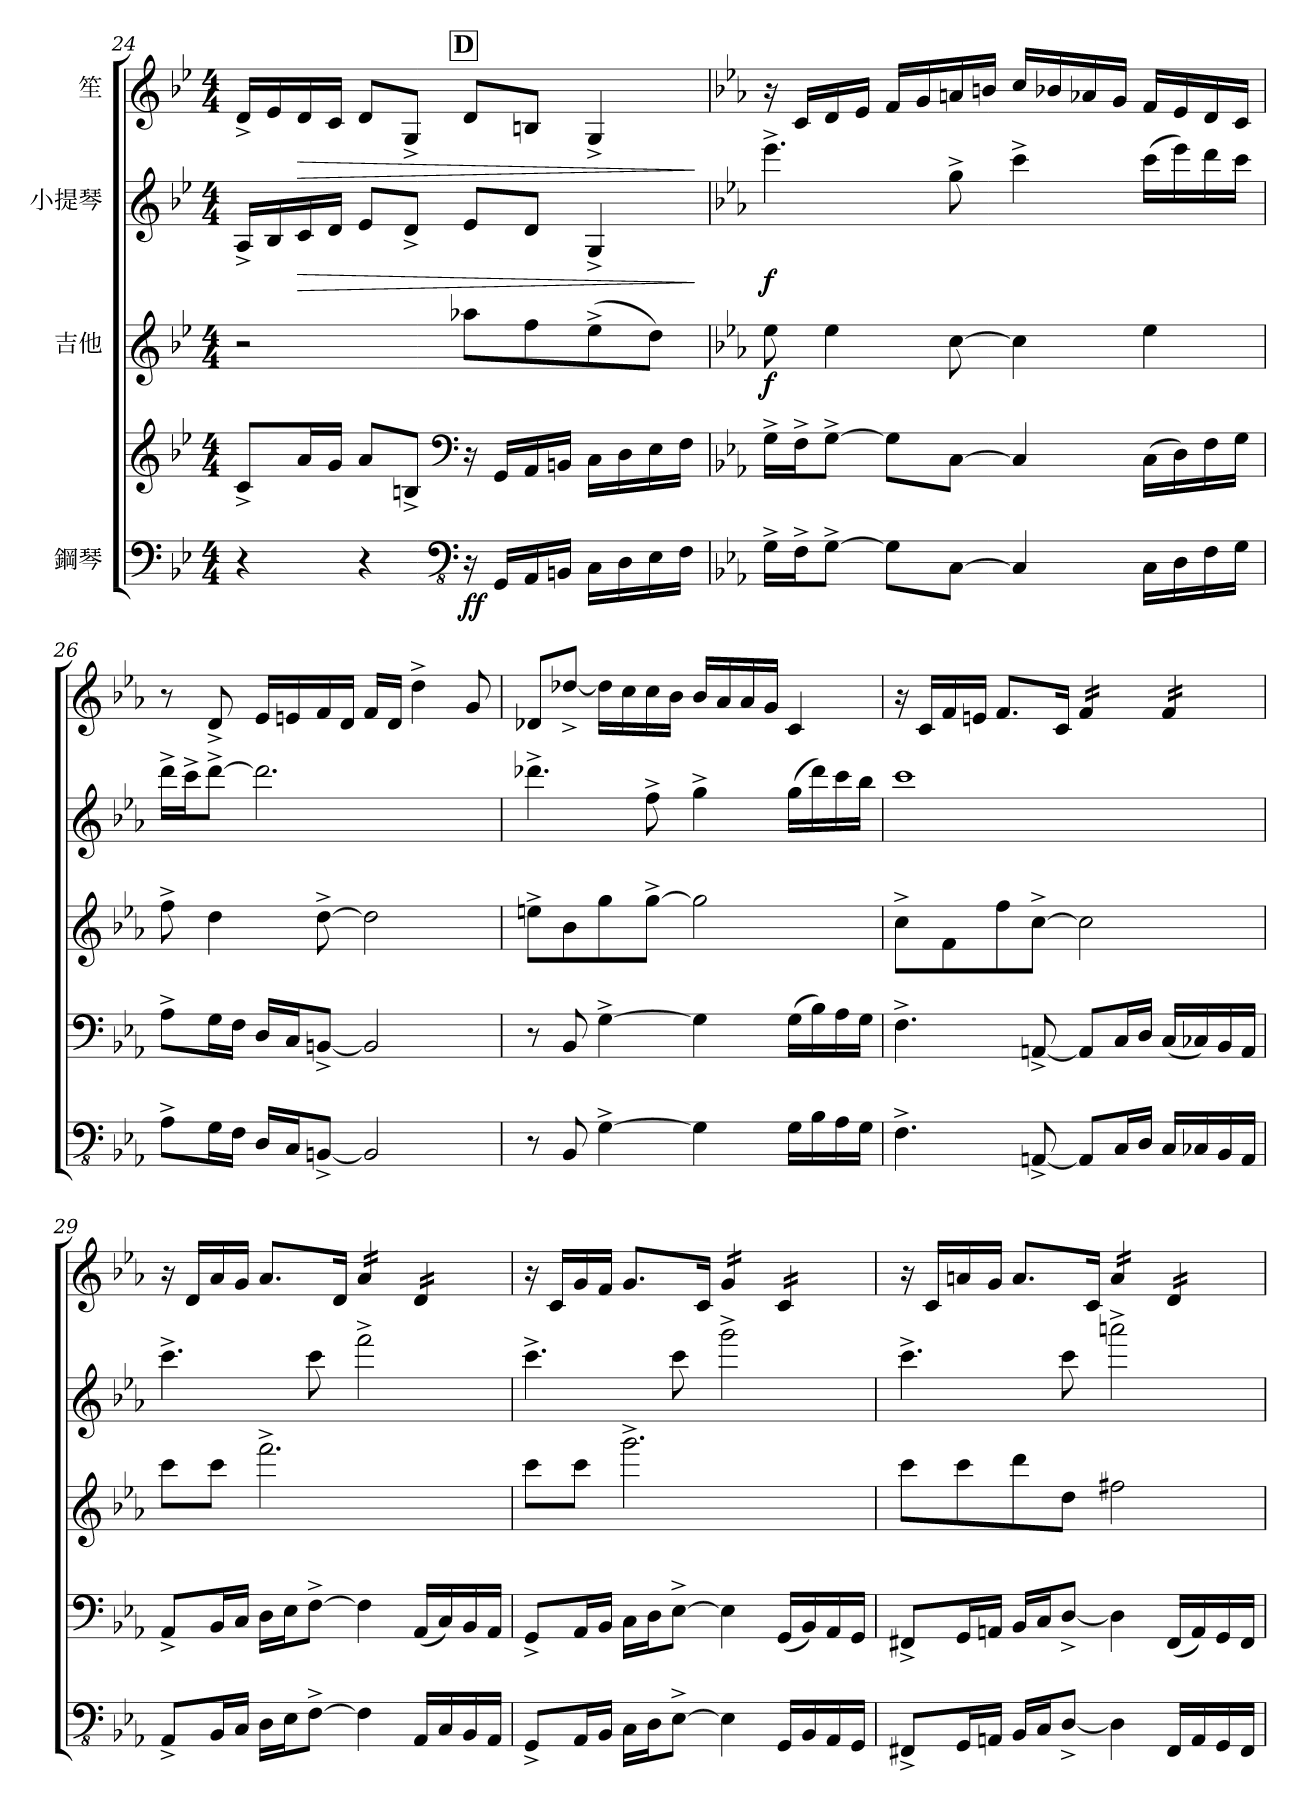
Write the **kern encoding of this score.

**kern	**kern	**dynam	**kern	**dynam	**kern	**dynam	**kern	**dynam
*part4	*part4	*part4	*part3	*part3	*part2	*part2	*part1	*part1
*staff5	*staff4	*staff4/5	*staff3	*staff3	*staff2	*staff2	*staff1	*staff1
*I"鋼琴	*	*	*I"吉他	*	*I"小提琴	*	*I"笙	*
!!LO:LB:g=z
*clefF4	*clefG2	*	*clefG2	*	*clefG2	*	*clefG2	*
*	*	*	*ITrd7c12	*	*	*	*	*
*k[b-e-]	*k[b-e-]	*	*k[b-e-]	*	*k[b-e-]	*	*k[b-e-]	*
*M4/4	*M4/4	*	*M4/4	*	*M4/4	*	*M4/4	*
!!LO:REH:place=s1:a:B:fs=14:t=D:qo=2
=24	=24	=24	=24	=24	=24	=24	=24	=24
4r	8c^/L	.	2r	.	16A^/LL	.	16d^/LL	.
.	.	.	.	.	16B-/	.	16e-/	.
!	!	!	!	!	!	!LO:HP:b	!	!LO:HP:b
.	16a/L	.	.	.	16c/	>	16d/	>
.	16g/JJ	.	.	.	16d/JJ	.	16c/JJ	.
4r	8a/L	.	.	.	8e-/L	.	8d/L	.
.	8Bn^/J	.	.	.	8d^/J	.	8G^/J	.
*clefFv4	*clefF4	*	*	*	*	*	*	*
!	!	!LO:DY:b=2	!	!	!	!	!	!
!	!	!LO:DY:n=1:b	!	!	!	!	!	!
16r	16r	f f	8a-X\L	.	8e-/L	.	8d/L	.
16GGG/LL	16GG/LL	.	.	.	.	.	.	.
16AAA/	16AA/	.	8f\	.	8d/J	.	8Bn/J	.
16BBBn/JJ	16BBn/JJ	.	.	.	.	.	.	.
16CC\LL	16C\LL	.	(>8e-^\	.	4G^/	.	4G^/	.
16DD\	16D\	.	.	.	.	.	.	.
16EE-\	16E-\	.	8d\J)	.	.	.	.	.
16FF\JJ	16F\JJ	.	.	.	.	.	.	.
.	.	.	.	.	.	]	.	]
=25	=25	=25	=25	=25	=25	=25	=25	=25
*k[b-e-a-]	*k[b-e-a-]	*	*k[b-e-a-]	*	*k[b-e-a-]	*	*k[b-e-a-]	*
!	!	!	!	!LO:DY:b	!	!LO:DY:b	!	!
16GG^\LL	16G^\LL	.	8e-\	f	4.eee-^\	f	16r	.
16FF^\J	16F^\J	.	.	.	.	.	16c/LL	.
[8GG^\J	[8G^\J	.	4e-\	.	.	.	16d/	.
.	.	.	.	.	.	.	16e-/JJ	.
8GG\L]	8G\L]	.	.	.	.	.	16f/LL	.
.	.	.	.	.	.	.	16g/	.
[8CC\J	[8C\J	.	[8c\	.	8gg^\	.	16an/	.
.	.	.	.	.	.	.	16bn/JJ	.
4CC/]	4C/]	.	4c\]	.	4ccc^\	.	16cc/LL	.
.	.	.	.	.	.	.	16b-X/	.
.	.	.	.	.	.	.	16a-X/	.
.	.	.	.	.	.	.	16g/JJ	.
16CC\LL	(>16C\LL	.	4e-\	.	(>16ccc\LL	.	16f/LL	.
16DD\	16D\)	.	.	.	16eee-\)	.	16e-/	.
16FF\	16F\	.	.	.	16ddd\	.	16d/	.
16GG\JJ	16G\JJ	.	.	.	16ccc\JJ	.	16c/JJ	.
=26	=26	=26	=26	=26	=26	=26	=26	=26
8AA-^\L	8A-^\L	.	8f^\	.	16ddd^\LL	.	8r	.
.	.	.	.	.	16ccc^\J	.	.	.
16GG\L	16G\L	.	4d\	.	[8ddd^\J	.	8d^/	.
16FF\JJ	16F\JJ	.	.	.	.	.	.	.
16DD/LL	16D/LL	.	.	.	2.ddd\]	.	16e-/LL	.
16CC/J	16C/J	.	.	.	.	.	16en/	.
[8BBBn^/J	[8BBn^/J	.	[8d^\	.	.	.	16f/	.
.	.	.	.	.	.	.	16d/JJ	.
2BBB/]	2BB/]	.	2d\]	.	.	.	16f/LL	.
.	.	.	.	.	.	.	16d/JJ	.
.	.	.	.	.	.	.	4dd^\	.
.	.	.	.	.	.	.	8g/	.
=27	=27	=27	=27	=27	=27	=27	=27	=27
8r	8r	.	8en^\L	.	4.ddd-X^\	.	8d-X/L	.
8BBB-/	8BB-/	.	8B-\	.	.	.	[8dd-X^/J	.
[4GG^\	[4G^\	.	8g\	.	.	.	16dd-\LL]	.
.	.	.	.	.	.	.	16cc\	.
.	.	.	[8g^\J	.	8ff^\	.	16cc\	.
.	.	.	.	.	.	.	16b-\JJ	.
4GG\]	4G\]	.	2g\]	.	4gg^\	.	16b-/LL	.
.	.	.	.	.	.	.	16a-/	.
.	.	.	.	.	.	.	16a-/	.
.	.	.	.	.	.	.	16g/JJ	.
16GG\LL	(>16G\LL	.	.	.	(>16gg\LL	.	4c/	.
16BB-\	16B-\)	.	.	.	16ddd-\)	.	.	.
16AA-\	16A-\	.	.	.	16ccc\	.	.	.
16GG\JJ	16G\JJ	.	.	.	16bb-\JJ	.	.	.
!!LO:LB:g=z
=28	=28	=28	=28	=28	=28	=28	=28	=28
4.FF^\	4.F^\	.	8c^\L	.	1ccc	.	16r	.
.	.	.	.	.	.	.	16c/LL	.
.	.	.	8F\	.	.	.	16f/	.
.	.	.	.	.	.	.	16en/JJ	.
.	.	.	8f\	.	.	.	8.f/L	.
[8AAAn^/	[8AAn^/	.	[8c^\J	.	.	.	.	.
.	.	.	.	.	.	.	16c/Jk	.
*	*	*	*	*	*	*	*tremolo	*
8AAA/L]	8AA/L]	.	2c\]	.	.	.	16f/LL	.
.	.	.	.	.	.	.	16f/	.
16CC/L	16C/L	.	.	.	.	.	16f/	.
16DD/JJ	16D/JJ	.	.	.	.	.	16f/JJ	.
16CC/LL	(<16C/LL	.	.	.	.	.	16f/LL	.
16CC-X/	16C-X/)	.	.	.	.	.	16f/	.
16BBB-/	16BB-/	.	.	.	.	.	16f/	.
16AAA/JJ	16AA/JJ	.	.	.	.	.	16f/JJ	.
*	*	*	*	*	*	*	*Xtremolo	*
=29	=29	=29	=29	=29	=29	=29	=29	=29
8AAA-^/L	8AA-^/L	.	8cc\L	.	4.ccc^\	.	16r	.
.	.	.	.	.	.	.	16d/LL	.
16BBB-/L	16BB-/L	.	8cc\J	.	.	.	16a-/	.
16CC/JJ	16C/JJ	.	.	.	.	.	16g/JJ	.
16DD\LL	16D\LL	.	2.ff^\	.	.	.	8.a-/L	.
16EE-\J	16E-\J	.	.	.	.	.	.	.
[8FF^\J	[8F^\J	.	.	.	8ccc\	.	.	.
.	.	.	.	.	.	.	16d/Jk	.
*	*	*	*	*	*	*	*tremolo	*
4FF\]	4F\]	.	.	.	2fff^\	.	16a-/LL	.
.	.	.	.	.	.	.	16a-/	.
.	.	.	.	.	.	.	16a-/	.
.	.	.	.	.	.	.	16a-/JJ	.
16AAA-/LL	(<16AA-/LL	.	.	.	.	.	16d/LL	.
16CC/	16C/)	.	.	.	.	.	16d/	.
16BBB-/	16BB-/	.	.	.	.	.	16d/	.
16AAA-/JJ	16AA-/JJ	.	.	.	.	.	16d/JJ	.
*	*	*	*	*	*	*	*Xtremolo	*
=30	=30	=30	=30	=30	=30	=30	=30	=30
8GGG^/L	8GG^/L	.	8cc\L	.	4.ccc^\	.	16r	.
.	.	.	.	.	.	.	16c/LL	.
16AAA-/L	16AA-/L	.	8cc\J	.	.	.	16g/	.
16BBB-/JJ	16BB-/JJ	.	.	.	.	.	16f/JJ	.
16CC\LL	16C\LL	.	2.gg^\	.	.	.	8.g/L	.
16DD\J	16D\J	.	.	.	.	.	.	.
[8EE-^\J	[8E-^\J	.	.	.	8ccc\	.	.	.
.	.	.	.	.	.	.	16c/Jk	.
*	*	*	*	*	*	*	*tremolo	*
4EE-\]	4E-\]	.	.	.	2ggg^\	.	16g/LL	.
.	.	.	.	.	.	.	16g/	.
.	.	.	.	.	.	.	16g/	.
.	.	.	.	.	.	.	16g/JJ	.
16GGG/LL	(<16GG/LL	.	.	.	.	.	16c/LL	.
16BBB-/	16BB-/)	.	.	.	.	.	16c/	.
16AAA-/	16AA-/	.	.	.	.	.	16c/	.
16GGG/JJ	16GG/JJ	.	.	.	.	.	16c/JJ	.
*	*	*	*	*	*	*	*Xtremolo	*
=31	=31	=31	=31	=31	=31	=31	=31	=31
8FFF#X^/L	8FF#X^/L	.	8cc\L	.	4.ccc^\	.	16r	.
.	.	.	.	.	.	.	16c/LL	.
16GGG/L	16GG/L	.	8cc\	.	.	.	16an/	.
16AAAn/JJ	16AAn/JJ	.	.	.	.	.	16g/JJ	.
16BBB-/LL	16BB-/LL	.	8dd\	.	.	.	8.a/L	.
16CC/J	16C/J	.	.	.	.	.	.	.
[8DD^/J	[8D^/J	.	8d\J	.	8ccc\	.	.	.
.	.	.	.	.	.	.	16c/Jk	.
*	*	*	*	*	*	*	*tremolo	*
4DD\]	4D\]	.	2f#X\	.	2aaan^\	.	16a/LL	.
.	.	.	.	.	.	.	16a/	.
.	.	.	.	.	.	.	16a/	.
.	.	.	.	.	.	.	16a/JJ	.
16FFF#/LL	(<16FF#/LL	.	.	.	.	.	16d/LL	.
16AAA/	16AA/)	.	.	.	.	.	16d/	.
16GGG/	16GG/	.	.	.	.	.	16d/	.
16FFF#/JJ	16FF#/JJ	.	.	.	.	.	16d/JJ	.
*	*	*	*	*	*	*	*Xtremolo	*
=	=	=	=	=	=	=	=	=
*-	*-	*-	*-	*-	*-	*-	*-	*-
